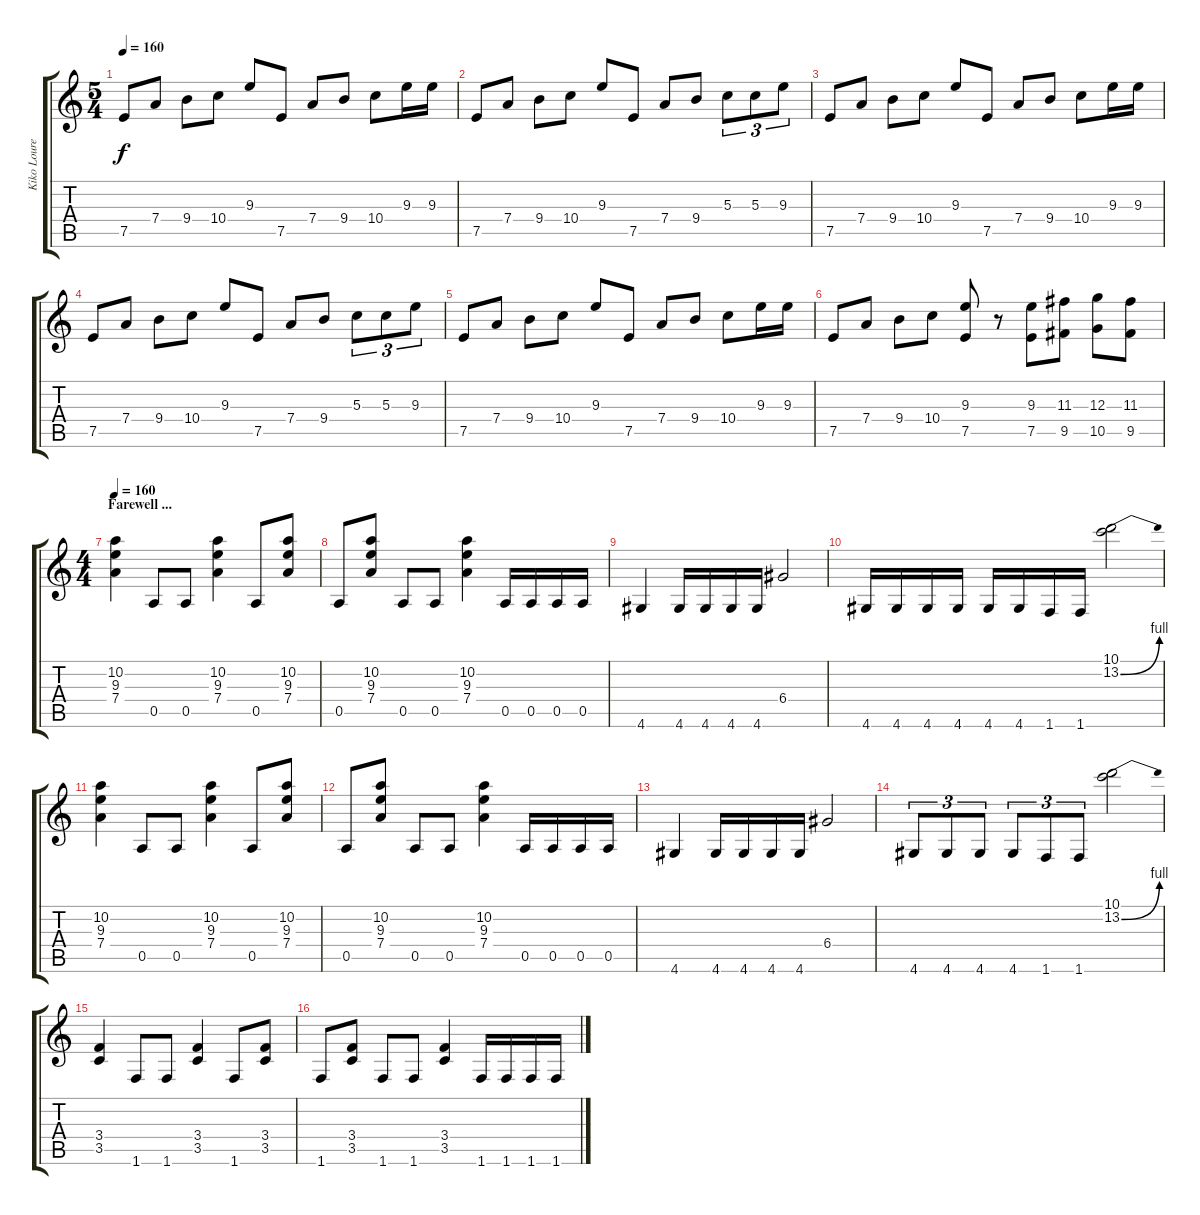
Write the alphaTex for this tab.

\track ("Kiko Loureiro" "Kiko Loure") {instrument distortionguitar}
\staff {score tabs}
\tuning (E4 B3 G3 D3 A2 E2) {hide}
\ts (5 4)
\tempo 160
\clef g2
\ks c
7.5.8{dy f} 7.4.8 9.4.8 10.4.8 9.3.8 7.5.8 7.4.8 9.4.8 10.4.8 9.3.16 9.3.16 |
7.5.8 7.4.8 9.4.8 10.4.8 9.3.8 7.5.8 7.4.8 9.4.8 5.3.8{tu (3 2)} 5.3.8{tu (3 2)} 9.3.8{tu (3 2)} |
7.5.8 7.4.8 9.4.8 10.4.8 9.3.8 7.5.8 7.4.8 9.4.8 10.4.8 9.3.16 9.3.16 |
7.5.8 7.4.8 9.4.8 10.4.8 9.3.8 7.5.8 7.4.8 9.4.8 5.3.8{tu (3 2)} 5.3.8{tu (3 2)} 9.3.8{tu (3 2)} |
7.5.8 7.4.8 9.4.8 10.4.8 9.3.8 7.5.8 7.4.8 9.4.8 10.4.8 9.3.16 9.3.16 |
7.5.8 7.4.8 9.4.8 10.4.8 (9.3 7.5).8 r.8 (9.3 7.5).8 (11.3 9.5).8 (12.3 10.5).8 (11.3 9.5).8 |
\ts (4 4)
\section ("" "Farewell ...")
\tempo 160
(10.2 9.3 7.4).4 0.5.8 0.5.8 (10.2 9.3 7.4).4 0.5.8 (10.2 9.3 7.4).8 |
0.5.8 (10.2 9.3 7.4).8 0.5.8 0.5.8 (10.2 9.3 7.4).4 0.5.16 0.5.16 0.5.16 0.5.16 |
4.6.4 4.6.16 4.6.16 4.6.16 4.6.16 6.4.2 |
4.6.16 4.6.16 4.6.16 4.6.16 4.6.16 4.6.16 1.6.16 1.6.16 (10.1 13.2{be (bend 0 0 60 4)}).2 |
(10.2 9.3 7.4).4 0.5.8 0.5.8 (10.2 9.3 7.4).4 0.5.8 (10.2 9.3 7.4).8 |
0.5.8 (10.2 9.3 7.4).8 0.5.8 0.5.8 (10.2 9.3 7.4).4 0.5.16 0.5.16 0.5.16 0.5.16 |
4.6.4 4.6.16 4.6.16 4.6.16 4.6.16 6.4.2 |
4.6.8{tu (3 2)} 4.6.8{tu (3 2)} 4.6.8{tu (3 2)} 4.6.8{tu (3 2)} 1.6.8{tu (3 2)} 1.6.8{tu (3 2)} (10.1 13.2{be (bend 0 0 60 4)}).2 |
(3.4 3.5).4 1.6.8 1.6.8 (3.4 3.5).4 1.6.8 (3.4 3.5).8 |
1.6.8 (3.4 3.5).8 1.6.8 1.6.8 (3.4 3.5).4 1.6.16 1.6.16 1.6.16 1.6.16
